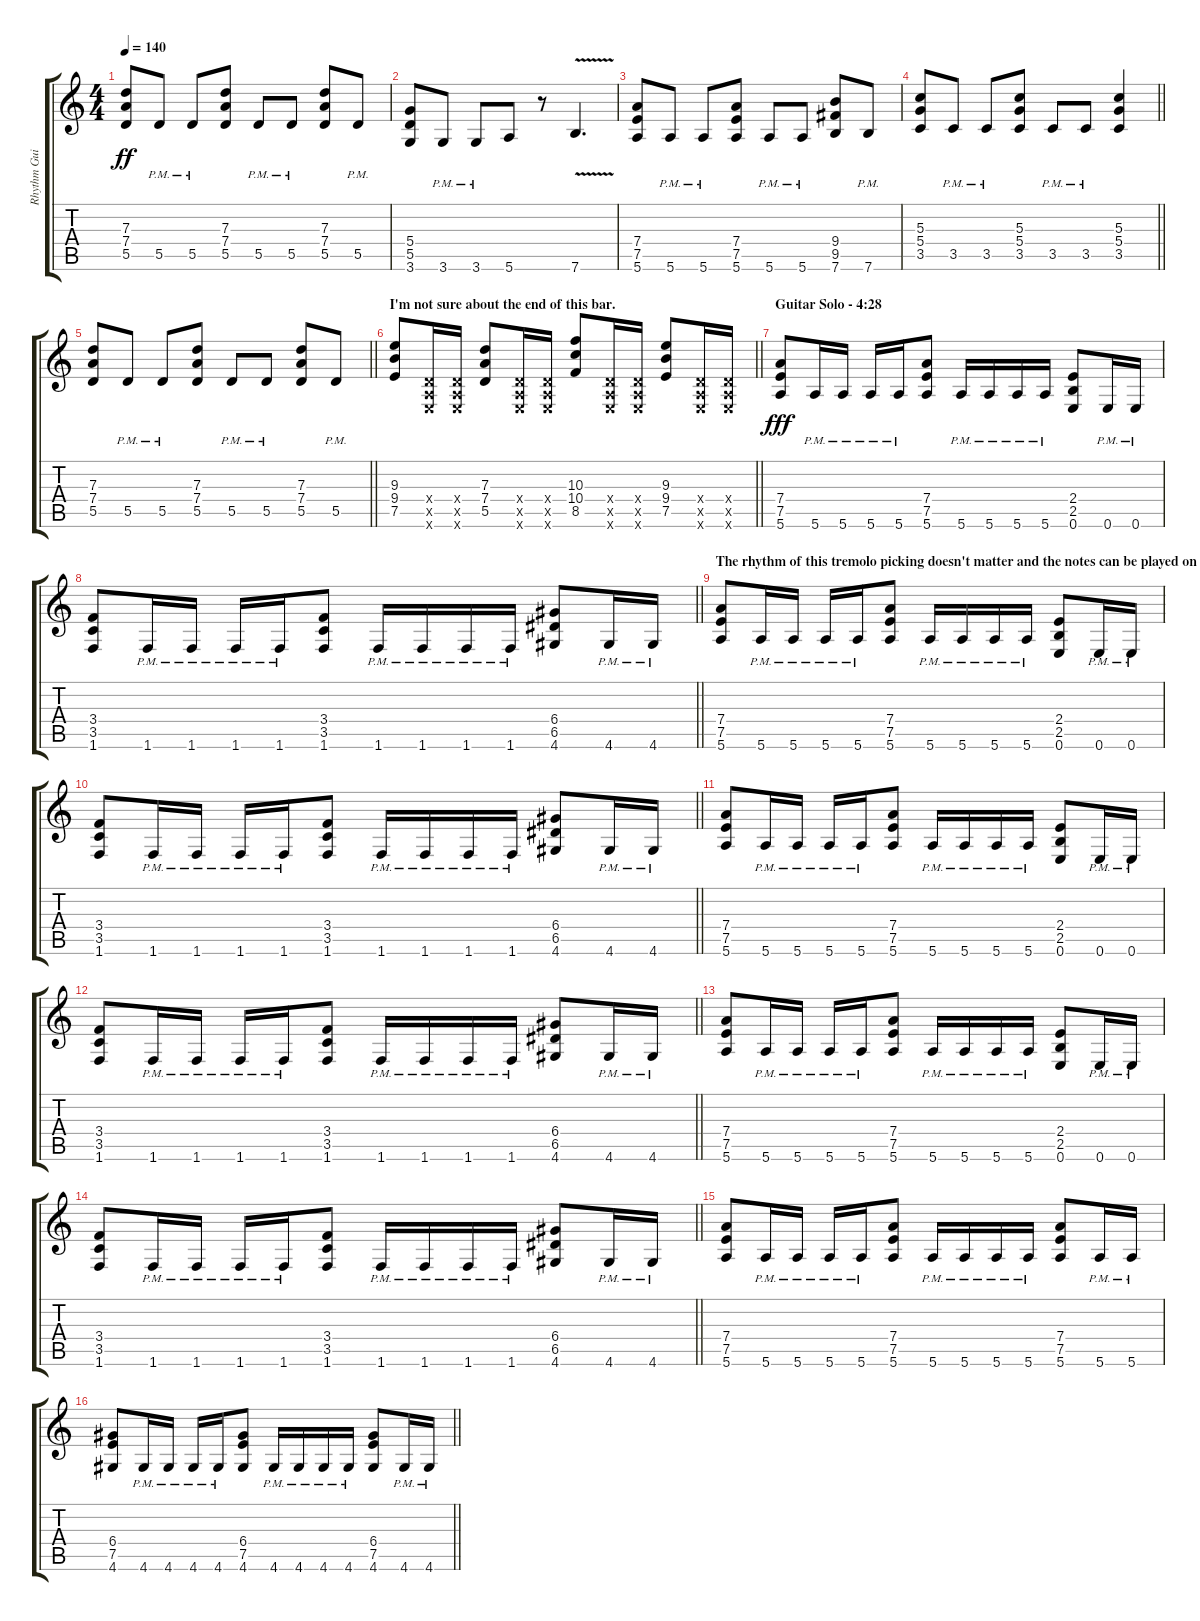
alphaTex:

\track ("Rhythm Guitar 1" "Rhythm Gui") {instrument distortionguitar}
\staff {score tabs}
\tuning (E4 B3 G3 D3 A2 E2) {hide}
\ts (4 4)
\tempo 140
\clef g2
\ks c
(7.3 7.4 5.5).8{dy ff} 5.5{pm}.8 5.5{pm}.8 (7.3 7.4 5.5).8 5.5{pm}.8 5.5{pm}.8 (7.3 7.4 5.5).8 5.5{pm}.8 |
(5.4 5.5 3.6).8 3.6{pm}.8 3.6{pm}.8 5.6.8 r.8 7.6{v}.4{d} |
(7.4 7.5 5.6).8 5.6{pm}.8 5.6{pm}.8 (7.4 7.5 5.6).8 5.6{pm}.8 5.6{pm}.8 (9.4 9.5 7.6).8 7.6{pm}.8 |
\barLineRight lightlight
(5.3 5.4 3.5).8 3.5{pm}.8 3.5{pm}.8 (5.3 5.4 3.5).8 3.5{pm}.8 3.5{pm}.8 (5.3 5.4 3.5).4 |
\barLineRight lightlight
(7.3 7.4 5.5).8 5.5{pm}.8 5.5{pm}.8 (7.3 7.4 5.5).8 5.5{pm}.8 5.5{pm}.8 (7.3 7.4 5.5).8 5.5{pm}.8 |
\section ("" "I'm not sure about the end of this bar.")
\barLineRight lightlight
(9.3 9.4 7.5).8 (0.4{x} 0.5{x} 0.6{x}).16 (0.4{x} 0.5{x} 0.6{x}).16 (7.3 7.4 5.5).8 (0.4{x} 0.5{x} 0.6{x}).16 (0.4{x} 0.5{x} 0.6{x}).16 (10.3 10.4 8.5).8 (0.4{x} 0.5{x} 0.6{x}).16 (0.4{x} 0.5{x} 0.6{x}).16 (9.3 9.4 7.5).8 (0.4{x} 0.5{x} 0.6{x}).16 (0.4{x} 0.5{x} 0.6{x}).16 |
\section ("" "Guitar Solo - 4:28")
(7.4 7.5 5.6).8{dy fff} 5.6{pm}.16 5.6{pm}.16 5.6{pm}.16 5.6{pm}.16 (7.4 7.5 5.6).8 5.6{pm}.16 5.6{pm}.16 5.6{pm}.16 5.6{pm}.16 (2.4 2.5 0.6).8 0.6{pm}.16 0.6{pm}.16 |
\barLineRight lightlight
(3.4 3.5 1.6).8 1.6{pm}.16 1.6{pm}.16 1.6{pm}.16 1.6{pm}.16 (3.4 3.5 1.6).8 1.6{pm}.16 1.6{pm}.16 1.6{pm}.16 1.6{pm}.16 (6.4 6.5 4.6).8 4.6{pm}.16 4.6{pm}.16 |
\section ("" "The rhythm of this tremolo picking doesn't matter and the notes can be played on different strings.")
(7.4 7.5 5.6).8 5.6{pm}.16 5.6{pm}.16 5.6{pm}.16 5.6{pm}.16 (7.4 7.5 5.6).8 5.6{pm}.16 5.6{pm}.16 5.6{pm}.16 5.6{pm}.16 (2.4 2.5 0.6).8 0.6{pm}.16 0.6{pm}.16 |
\barLineRight lightlight
(3.4 3.5 1.6).8 1.6{pm}.16 1.6{pm}.16 1.6{pm}.16 1.6{pm}.16 (3.4 3.5 1.6).8 1.6{pm}.16 1.6{pm}.16 1.6{pm}.16 1.6{pm}.16 (6.4 6.5 4.6).8 4.6{pm}.16 4.6{pm}.16 |
(7.4 7.5 5.6).8 5.6{pm}.16 5.6{pm}.16 5.6{pm}.16 5.6{pm}.16 (7.4 7.5 5.6).8 5.6{pm}.16 5.6{pm}.16 5.6{pm}.16 5.6{pm}.16 (2.4 2.5 0.6).8 0.6{pm}.16 0.6{pm}.16 |
\barLineRight lightlight
(3.4 3.5 1.6).8 1.6{pm}.16 1.6{pm}.16 1.6{pm}.16 1.6{pm}.16 (3.4 3.5 1.6).8 1.6{pm}.16 1.6{pm}.16 1.6{pm}.16 1.6{pm}.16 (6.4 6.5 4.6).8 4.6{pm}.16 4.6{pm}.16 |
(7.4 7.5 5.6).8 5.6{pm}.16 5.6{pm}.16 5.6{pm}.16 5.6{pm}.16 (7.4 7.5 5.6).8 5.6{pm}.16 5.6{pm}.16 5.6{pm}.16 5.6{pm}.16 (2.4 2.5 0.6).8 0.6{pm}.16 0.6{pm}.16 |
\barLineRight lightlight
(3.4 3.5 1.6).8 1.6{pm}.16 1.6{pm}.16 1.6{pm}.16 1.6{pm}.16 (3.4 3.5 1.6).8 1.6{pm}.16 1.6{pm}.16 1.6{pm}.16 1.6{pm}.16 (6.4 6.5 4.6).8 4.6{pm}.16 4.6{pm}.16 |
(7.4 7.5 5.6).8 5.6{pm}.16 5.6{pm}.16 5.6{pm}.16 5.6{pm}.16 (7.4 7.5 5.6).8 5.6{pm}.16 5.6{pm}.16 5.6{pm}.16 5.6{pm}.16 (7.4 7.5 5.6).8 5.6{pm}.16 5.6{pm}.16 |
\barLineRight lightlight
(6.4 7.5 4.6).8 4.6{pm}.16 4.6{pm}.16 4.6{pm}.16 4.6{pm}.16 (6.4 7.5 4.6).8 4.6{pm}.16 4.6{pm}.16 4.6{pm}.16 4.6{pm}.16 (6.4 7.5 4.6).8 4.6{pm}.16 4.6{pm}.16
